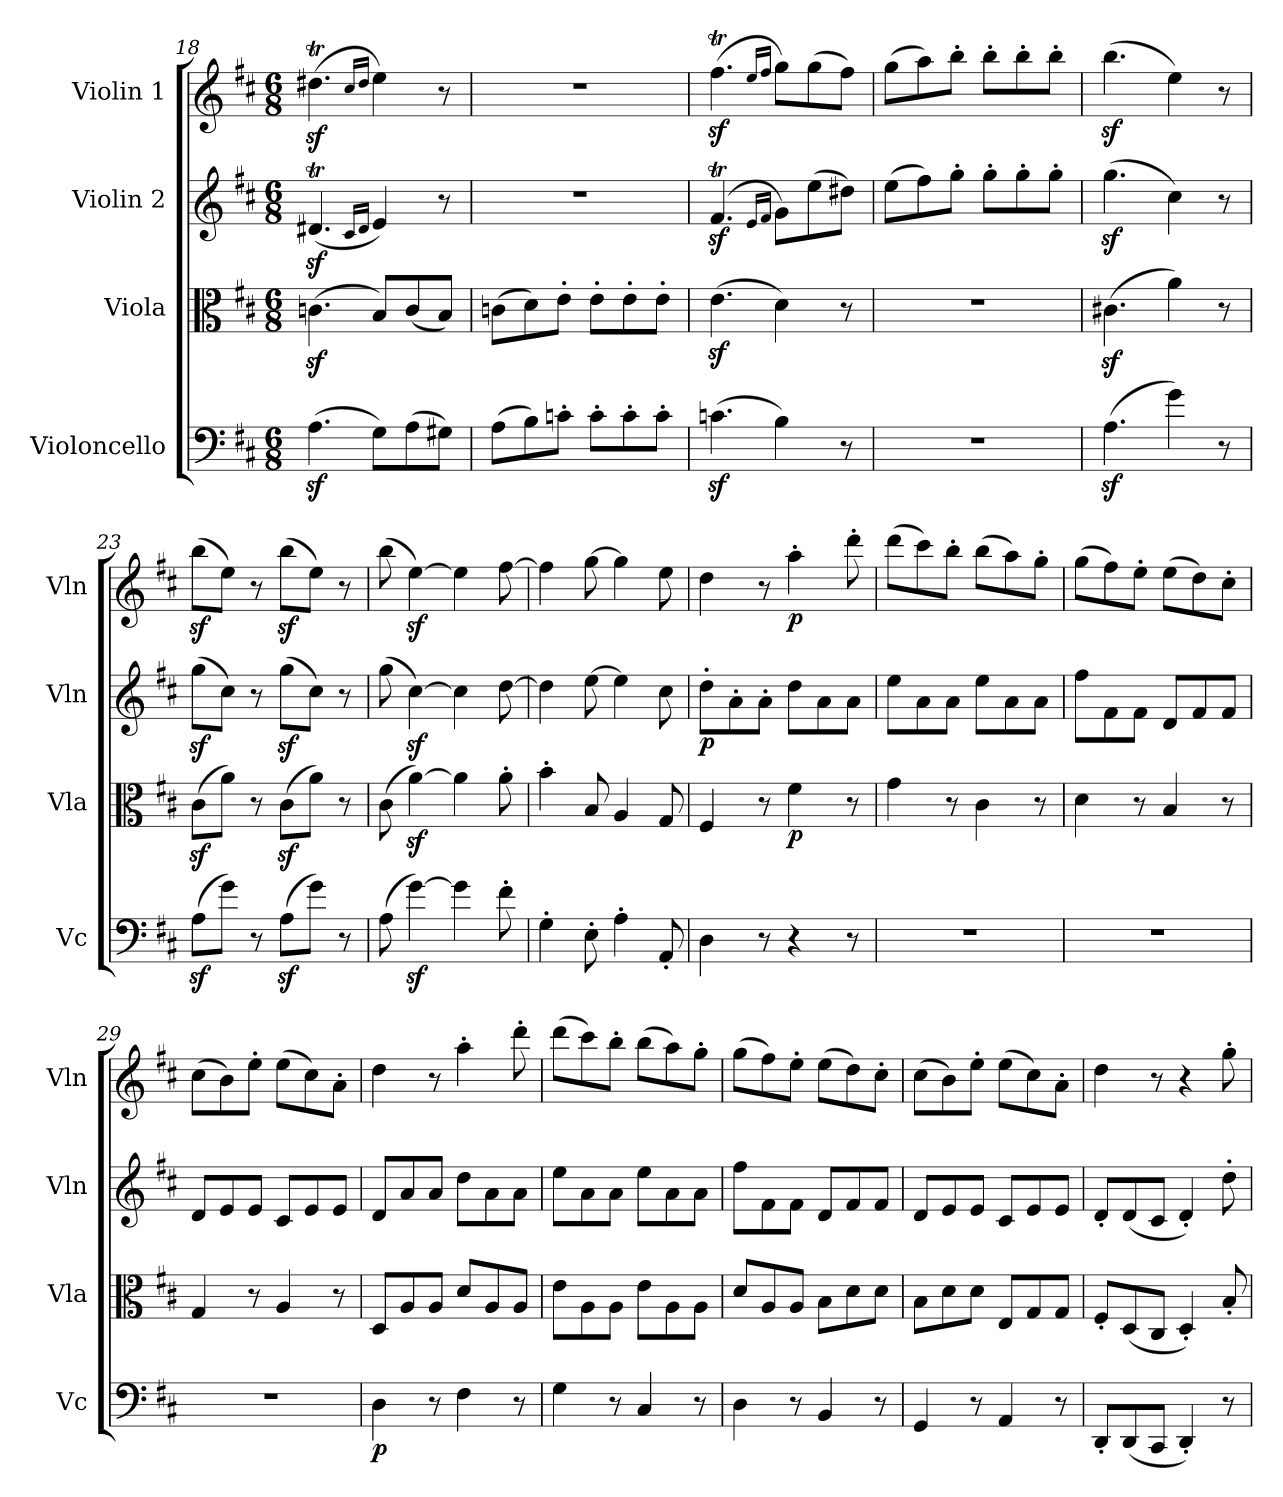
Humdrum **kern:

**kern	**dynam	**kern	**dynam	**kern	**dynam	**kern	**dynam
*part4	*part4	*part3	*part3	*part2	*part2	*part1	*part1
*staff4	*staff4	*staff3	*staff3	*staff2	*staff2	*staff1	*staff1
*I"Violoncello	*	*I"Viola	*	*I"Violin 2	*	*I"Violin 1	*
*I'Vc	*	*I'Vla	*	*I'Vln	*	*I'Vln	*
!!LO:LB:g=z
*clefF4	*	*clefC3	*	*clefG2	*	*clefG2	*
*k[f#c#]	*	*k[f#c#]	*	*k[f#c#]	*	*k[f#c#]	*
*M6/8	*	*M6/8	*	*M6/8	*	*M6/8	*
=18	=18	=18	=18	=18	=18	=18	=18
(4.Az<\	.	(4.cnz<\	.	(4.d#Xz<t/	.	(4.dd#Xz<t\	.
.	.	.	.	16qc#/LL	.	16qcc#/LL	.
.	.	.	.	16qd#/JJ	.	16qdd#/JJ	.
8G\L)	.	8B/L)	.	4e/)	.	4ee\)	.
(8A\	.	(8c/	.	.	.	.	.
8G#X\J)	.	8B/J)	.	8r	.	8r	.
!!LO:LB:g=z
=19	=19	=19	=19	=19	=19	=19	=19
(8A\L	.	(8cn\L	.	2.r	.	2.r	.
8B\)	.	8d\)	.	.	.	.	.
8cn'\J	.	8e'\J	.	.	.	.	.
8c'\L	.	8e'\L	.	.	.	.	.
8c'\	.	8e'\	.	.	.	.	.
8c'\J	.	8e'\J	.	.	.	.	.
=20	=20	=20	=20	=20	=20	=20	=20
(4.cnz<\	.	(4.ez<\	.	(4.f#z<t/	.	(4.ff#z<t\	.
.	.	.	.	16qe/LL	.	16qee/LL	.
.	.	.	.	16qf#/JJ	.	16qff#/JJ	.
4B\)	.	4d\)	.	8g\L)	.	8gg\L)	.
.	.	.	.	(8ee\	.	(8gg\	.
8r	.	8r	.	8dd#X\J)	.	8ff#\J)	.
=21	=21	=21	=21	=21	=21	=21	=21
2.r	.	2.r	.	(8ee\L	.	(8gg\L	.
.	.	.	.	8ff#\)	.	8aa\)	.
.	.	.	.	8gg'\J	.	8bb'\J	.
.	.	.	.	8gg'\L	.	8bb'\L	.
.	.	.	.	8gg'\	.	8bb'\	.
.	.	.	.	8gg'\J	.	8bb'\J	.
=22	=22	=22	=22	=22	=22	=22	=22
(4.Az<\	.	(4.c#Xz<\	.	(4.ggz<\	.	(4.bbz<\	.
4g\)	.	4a\)	.	4cc#\)	.	4ee\)	.
8r	.	8r	.	8r	.	8r	.
=23	=23	=23	=23	=23	=23	=23	=23
(8Az<\L	.	(8c#z<\L	.	(8ggz<\L	.	(8bbz<\L	.
8g\J)	.	8a\J)	.	8cc#\J)	.	8ee\J)	.
8r	.	8r	.	8r	.	8r	.
(8Az<\L	.	(8c#z<\L	.	(8ggz<\L	.	(8bbz<\L	.
8g\J)	.	8a\J)	.	8cc#\J)	.	8ee\J)	.
8r	.	8r	.	8r	.	8r	.
=24	=24	=24	=24	=24	=24	=24	=24
(8A\	.	(8c#\	.	(8gg\	.	(8bb\	.
[4gz<\)	.	[4az<\)	.	[4cc#z<\)	.	[4eez<\)	.
4g\]	.	4a\]	.	4cc#\]	.	4ee\]	.
8f#'\	.	8a'\	.	[8dd\	.	[8ff#\	.
=25	=25	=25	=25	=25	=25	=25	=25
4G'\	.	4b'\	.	4dd\]	.	4ff#\]	.
8E'\	.	8B/	.	[8ee\	.	[8gg\	.
4A'\	.	4A/	.	4ee\]	.	4gg\]	.
8AA'/	.	8G/	.	8cc#\	.	8ee\	.
=26	=26	=26	=26	=26	=26	=26	=26
!	!	!	!	!	!LO:DY:b	!	!
4D\	.	4F#/	.	8dd'\L	p	4dd\	.
.	.	.	.	8a'\	.	.	.
8r	.	8r	.	8a'\J	.	8r	.
!	!	!	!LO:DY:b	!	!	!	!LO:DY:b
4r	.	4f#\	p	8dd\L	.	4aa'\	p
.	.	.	.	8a\	.	.	.
8r	.	8r	.	8a\J	.	8ddd'\	.
!!LO:LB:g=z
=27	=27	=27	=27	=27	=27	=27	=27
2.r	.	4g\	.	8ee\L	.	(8ddd\L	.
.	.	.	.	8a\	.	8ccc#\)	.
.	.	8r	.	8a\J	.	8bb'\J	.
.	.	4c#\	.	8ee\L	.	(8bb\L	.
.	.	.	.	8a\	.	8aa\)	.
.	.	8r	.	8a\J	.	8gg'\J	.
=28	=28	=28	=28	=28	=28	=28	=28
2.r	.	4d\	.	8ff#\L	.	(8gg\L	.
.	.	.	.	8f#\	.	8ff#\)	.
.	.	8r	.	8f#\J	.	8ee'\J	.
.	.	4B/	.	8d/L	.	(8ee\L	.
.	.	.	.	8f#/	.	8dd\)	.
.	.	8r	.	8f#/J	.	8cc#'\J	.
!!LO:PB:g=z
=29	=29	=29	=29	=29	=29	=29	=29
2.r	.	4G/	.	8d/L	.	(8cc#\L	.
.	.	.	.	8e/	.	8b\)	.
.	.	8r	.	8e/J	.	8ee'\J	.
.	.	4A/	.	8c#/L	.	(8ee\L	.
.	.	.	.	8e/	.	8cc#\)	.
.	.	8r	.	8e/J	.	8a'\J	.
=30	=30	=30	=30	=30	=30	=30	=30
!	!LO:DY:b	!	!	!	!	!	!
4D\	p	8D/L	.	8d/L	.	4dd\	.
.	.	8A/	.	8a/	.	.	.
8r	.	8A/J	.	8a/J	.	8r	.
4F#\	.	8d/L	.	8dd\L	.	4aa'\	.
.	.	8A/	.	8a\	.	.	.
8r	.	8A/J	.	8a\J	.	8ddd'\	.
=31	=31	=31	=31	=31	=31	=31	=31
4G\	.	8e\L	.	8ee\L	.	(8ddd\L	.
.	.	8A\	.	8a\	.	8ccc#\)	.
8r	.	8A\J	.	8a\J	.	8bb'\J	.
4C#/	.	8e\L	.	8ee\L	.	(8bb\L	.
.	.	8A\	.	8a\	.	8aa\)	.
8r	.	8A\J	.	8a\J	.	8gg'\J	.
=32	=32	=32	=32	=32	=32	=32	=32
4D\	.	8d/L	.	8ff#\L	.	(8gg\L	.
.	.	8A/	.	8f#\	.	8ff#\)	.
8r	.	8A/J	.	8f#\J	.	8ee'\J	.
4BB/	.	8B\L	.	8d/L	.	(8ee\L	.
.	.	8d\	.	8f#/	.	8dd\)	.
8r	.	8d\J	.	8f#/J	.	8cc#'\J	.
=33	=33	=33	=33	=33	=33	=33	=33
4GG/	.	8B\L	.	8d/L	.	(8cc#\L	.
.	.	8d\	.	8e/	.	8b\)	.
8r	.	8d\J	.	8e/J	.	8ee'\J	.
4AA/	.	8E/L	.	8c#/L	.	(8ee\L	.
.	.	8G/	.	8e/	.	8cc#\)	.
8r	.	8G/J	.	8e/J	.	8a'\J	.
=34	=34	=34	=34	=34	=34	=34	=34
8DD'/L	.	8F#'/L	.	8d'/L	.	4dd\	.
(8DD/	.	(8D/	.	(8d/	.	.	.
8CC#/J	.	8C#/J	.	8c#/J	.	8r	.
4DD'/)	.	4D'/)	.	4d'/)	.	4r	.
8r	.	8B'/	.	8dd'\	.	8gg'\	.
=	=	=	=	=	=	=	=
*-	*-	*-	*-	*-	*-	*-	*-
